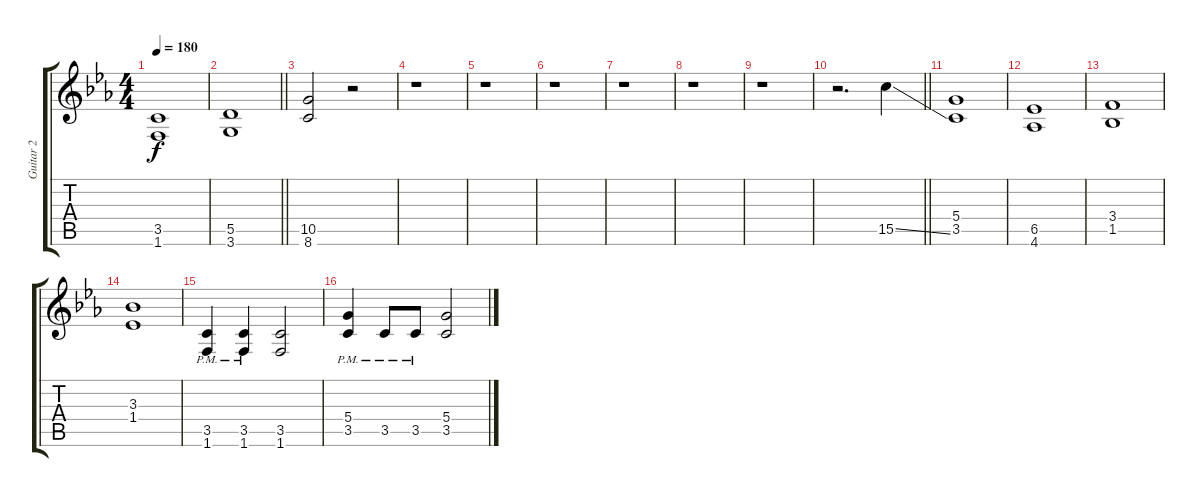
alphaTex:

\track ("Guitar 2" "Guitar 2") {instrument distortionguitar}
\staff {score tabs}
\tuning (E4 B3 G3 D3 A2 E2) {hide}
\ts (4 4)
\tempo 180
\clef g2
\ks eb
(3.5 1.6).1{dy f} |
\barLineRight lightlight
(5.5 3.6).1 |
\section ("" "")
(10.5 8.6).2 r.2 |
r.1 |
r.1 |
r.1 |
r.1 |
r.1 |
r.1 |
\barLineRight lightlight
r.2{d} 15.5{ss}.4 |
\section ("" "")
(5.4 3.5).1 |
(6.5 4.6).1 |
(3.4 1.5).1 |
(3.3 1.4).1 |
(3.5{pm} 1.6{pm}).4 (3.5{pm} 1.6{pm}).4 (3.5 1.6).2 |
(5.4{pm} 3.5{pm}).4 3.5{pm}.8 3.5{pm}.8 (5.4 3.5).2
